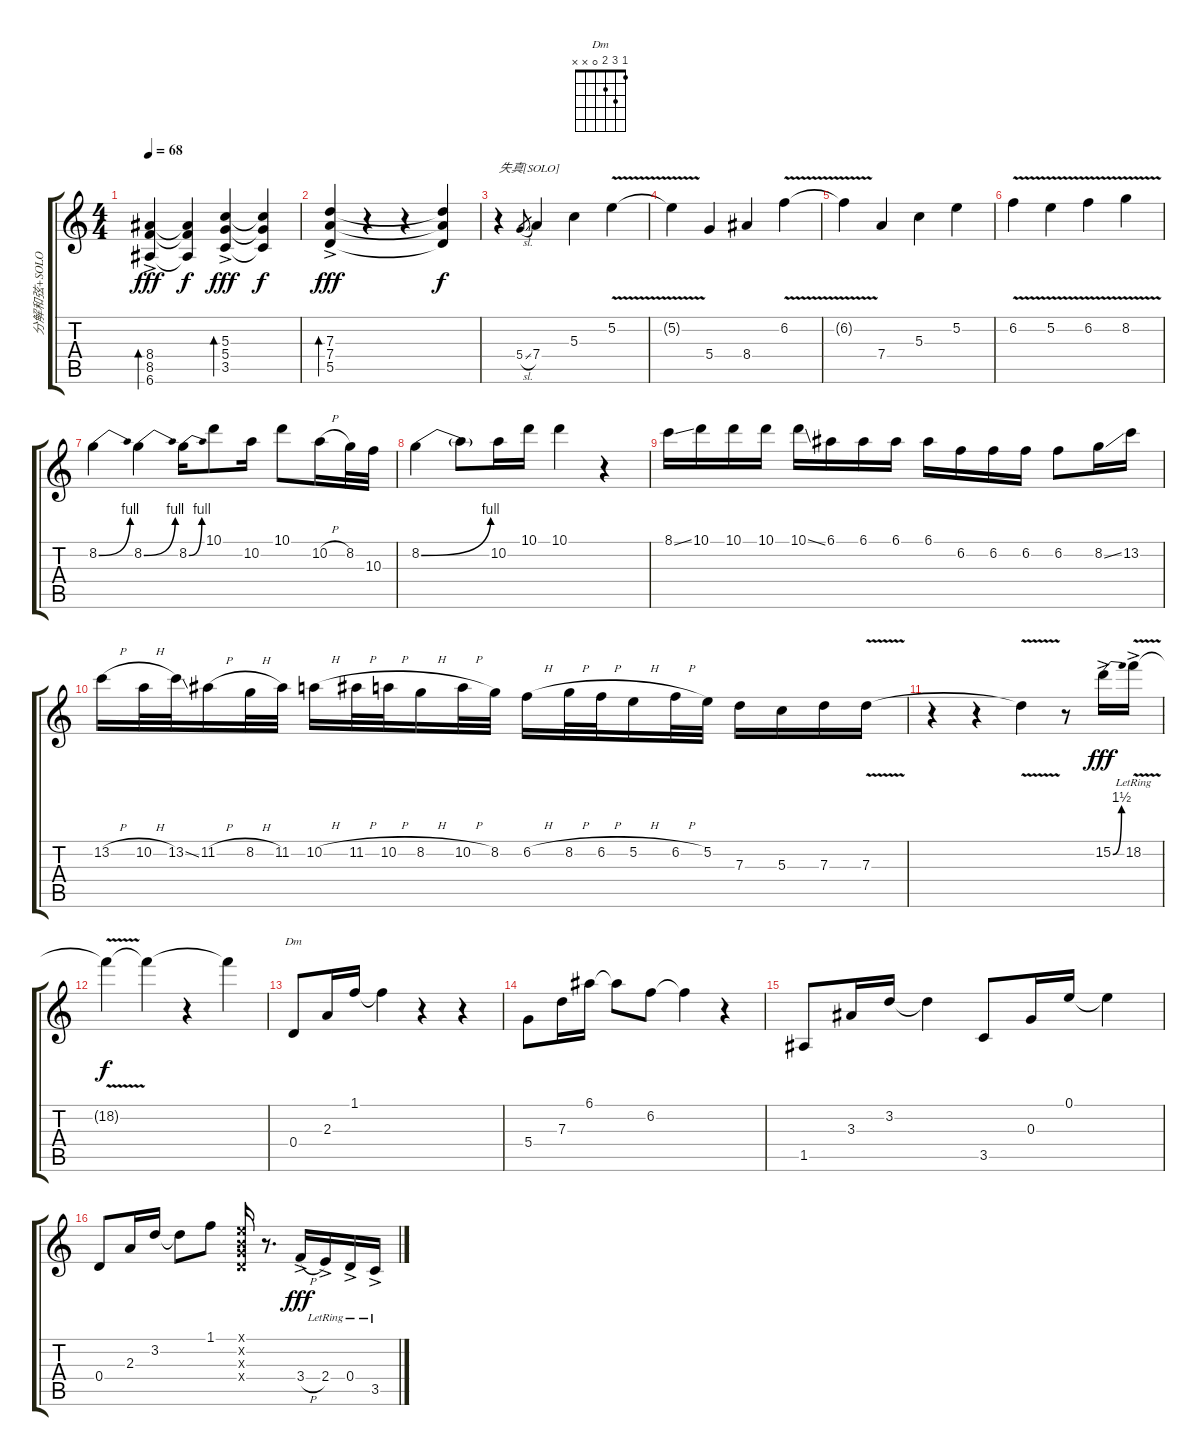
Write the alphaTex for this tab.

\track ("分解和弦+SOLO" "分解和弦+SOLO") {instrument acousticguitarnylon}
\staff {score tabs}
\tuning (E4 B3 G3 D3 A2 E2) {hide}
\chord ("Dm" 1 3 2 0 x x)
\ts (4 4)
\tempo 68
\clef g2
\ks c
(8.4{ac} 8.5{ac} 6.6{ac}).4{bd 30 dy fff volume 10 instrument distortionguitar} (8.4{t} 8.5{t} 6.6{t}).4{dy f} (5.3{ac} 5.4{ac} 3.5{ac}).4{bd 30 dy fff} (5.3{t} 5.4{t} 3.5{t}).4{dy f} |
(7.3{ac} 7.4{ac} 5.5{ac}).4{bd 30 dy fff} r.4 r.4 (7.3{t} 7.4{t} 5.5{t}).4{dy f} |
r.4{txt "失真[SOLO]" volume 14 instrument distortionguitar} 5.4{sl}.8{gr} 7.4.4 5.3.4 5.2{v}.4 |
5.2{t}.4 5.4.4 8.4.4 6.2{v}.4 |
6.2{t}.4 7.4.4 5.3.4 5.2.4 |
6.2{v}.4 5.2{v}.4 6.2{v}.4 8.2{v}.4 |
8.2{be (bend 0 0 60 4)}.4 8.2{be (bend 0 0 60 4)}.4 8.2{be (bend 0 0 60 4)}.16 10.1.8 10.2.16 10.1.8 10.2{h}.16 8.2.32 10.3.32 |
8.2{be (bend 0 0 60 4)}.4 8.2{t}.8 10.2.16 10.1.16 10.1.4 r.4 |
8.1{ss}.16 10.1.16 10.1.16 10.1.16 10.1{ss}.16 6.1.16 6.1.16 6.1.16 6.1.16 6.2.16 6.2.16 6.2.16 6.2.8 8.2{ss}.16 13.2.16 |
13.2{h}.16 10.2{h}.32 13.2{ss}.32 11.2{h}.16 8.2{h}.32 11.2.32 10.2{h}.16 11.2{h}.32 10.2{h}.32 8.2{h}.16 10.2{h}.32 8.2.32 6.2{h}.16 8.2{h}.32 6.2{h}.32 5.2{h}.16 6.2{h}.32 5.2.32 7.3.16 5.3.16 7.3.16 7.3{v}.16 |
r.4{volume 16} r.4 7.3{t}.4 r.8 15.2{be (bend 0 0 60 6) ac}.16{dy fff} 18.2{v ac lr}.16 |
18.2{t}.4{dy f} 18.2{t}.4 r.4 18.2{t}.4 |
0.4.8{ch "Dm" volume 12 instrument acousticguitarsteel} 2.3.16 1.1.16 1.1{t}.4 r.4 r.4 |
5.4.8 7.3.16 6.1.16 6.1{t}.8 6.2.8 6.2{t}.4 r.4 |
1.5.8 3.3.16 3.2.16 3.2{t}.4 3.5.8 0.3.16 0.1.16 0.1{t}.4 |
0.4.8 2.3.16 3.2.16 3.2{t}.8 1.1.8 (0.1{x} 0.2{x} 0.3{x} 0.4{x}).16 r.8{d volume 16 instrument acousticguitarnylon} 3.4{h ac}.16{dy fff} 2.4{ac lr}.16 0.4{ac lr}.16 3.5{ac lr}.16
